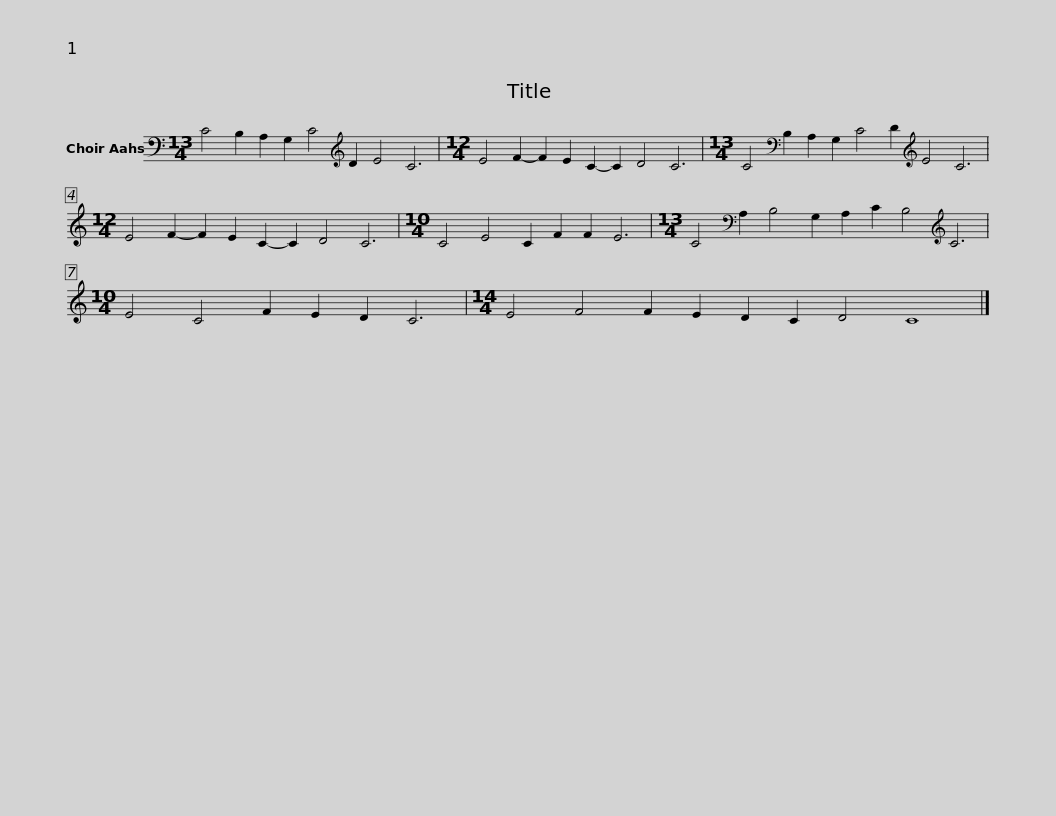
X:1
L:1/8
M:13/4
I:linebreak $
K:C
V:1 bass
V:1
 C4 B,2 A,2 G,2 C4[K:treble] D2 E4 C6 |[M:12/4] E4 F2- F2 E2 C2- C2 D4 C6 |$[M:13/4] C4[K:bass] B,2 A,2 G,2 C4 D2[K:treble] E4 C6 |[M:12/4] E4 F2- F2 E2 C2- C2 D4 C6 |[M:10/4] C4 E4 C2 F2 F2 E6 |$ %5
[M:13/4] C4[K:bass] A,2 B,4 G,2 A,2 C2 B,4[K:treble] C6 |[M:10/4] E4 C4 F2 E2 D2 C6 |[M:14/4] E4 F4 F2 E2 D2 C2 D4 C8 |] %8
